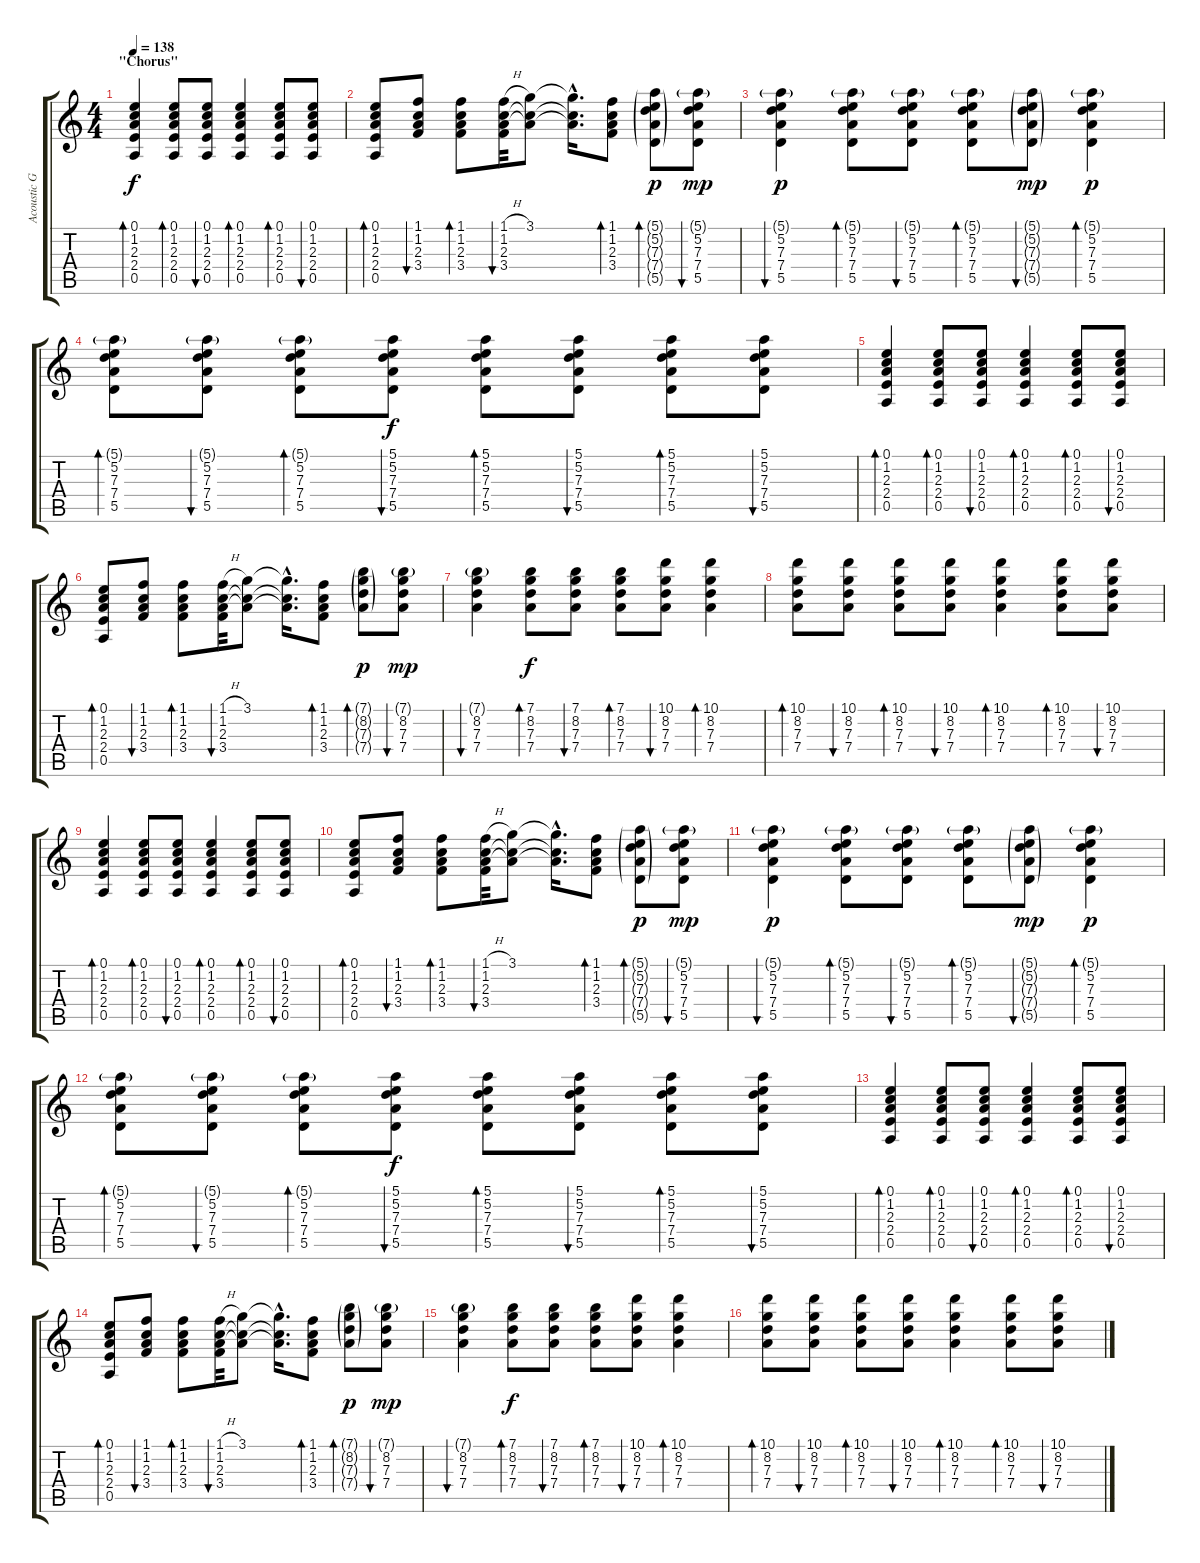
\track ("Acoustic Guitar" "Acoustic G") {instrument acousticguitarsteel}
\staff {score tabs}
\tuning (E4 B3 G3 D3 A2 E2) {hide}
\ts (4 4)
\section ("" "\"Chorus\"")
\tempo 138
\clef g2
\ks c
(0.1 1.2 2.3 2.4 0.5).4{bd 60 dy f volume 10} (0.1 1.2 2.3 2.4 0.5).8{bd 60} (0.1 1.2 2.3 2.4 0.5).8{bu 60} (0.1 1.2 2.3 2.4 0.5).4{bd 60} (0.1 1.2 2.3 2.4 0.5).8{bd 60} (0.1 1.2 2.3 2.4 0.5).8{bu 60} |
(0.1 1.2 2.3 2.4 0.5).8{bd 60} (1.1 1.2 2.3 3.4).8{bu 60} (1.1 1.2 2.3 3.4).8{bd 60} (1.1{h} 1.2 2.3 3.4).32{bu 60} (3.1 1.2{t} 2.3{t}).8 (3.1{hac t} 1.2{hac t} 2.3{hac t}).16{d} (1.1 1.2 2.3 3.4).8{bd 60} (5.1{g} 5.2{g} 7.3{g} 7.4{g} 5.5{g}).8{bd 60 dy p} (5.1{g} 5.2 7.3 7.4 5.5).8{bu 60 dy mp} |
(5.1{g} 5.2 7.3 7.4 5.5).4{bu 60 dy p} (5.1{g} 5.2 7.3 7.4 5.5).8{bd 60} (5.1{g} 5.2 7.3 7.4 5.5).8{bu 60} (5.1{g} 5.2 7.3 7.4 5.5).8{bd 60} (5.1{g} 5.2{g} 7.3{g} 7.4{g} 5.5{g}).8{bu 60 dy mp} (5.1{g} 5.2 7.3 7.4 5.5).4{bd 60 dy p} |
(5.1{g} 5.2 7.3 7.4 5.5).8{bd 60} (5.1{g} 5.2 7.3 7.4 5.5).8{bu 60} (5.1{g} 5.2 7.3 7.4 5.5).8{bd 60} (5.1 5.2 7.3 7.4 5.5).8{bu 60 dy f} (5.1 5.2 7.3 7.4 5.5).8{bd 60} (5.1 5.2 7.3 7.4 5.5).8{bu 60} (5.1 5.2 7.3 7.4 5.5).8{bd 60} (5.1 5.2 7.3 7.4 5.5).8{bu 60} |
(0.1 1.2 2.3 2.4 0.5).4{bd 60} (0.1 1.2 2.3 2.4 0.5).8{bd 60} (0.1 1.2 2.3 2.4 0.5).8{bu 60} (0.1 1.2 2.3 2.4 0.5).4{bd 60} (0.1 1.2 2.3 2.4 0.5).8{bd 60} (0.1 1.2 2.3 2.4 0.5).8{bu 60} |
(0.1 1.2 2.3 2.4 0.5).8{bd 60} (1.1 1.2 2.3 3.4).8{bu 60} (1.1 1.2 2.3 3.4).8{bd 60} (1.1{h} 1.2 2.3 3.4).32{bu 60} (3.1 1.2{t} 2.3{t}).8 (3.1{hac t} 1.2{hac t} 2.3{hac t}).16{d} (1.1 1.2 2.3 3.4).8{bd 60} (7.1{g} 8.2{g} 7.3{g} 7.4{g}).8{bd 60 dy p} (7.1{g} 8.2 7.3 7.4).8{bu 60 dy mp} |
(7.1{g} 8.2 7.3 7.4).4{bu 60} (7.1 8.2 7.3 7.4).8{bd 60 dy f} (7.1 8.2 7.3 7.4).8{bu 60} (7.1 8.2 7.3 7.4).8{bd 60} (10.1 8.2 7.3 7.4).8{bu 60} (10.1 8.2 7.3 7.4).4{bd 60} |
(10.1 8.2 7.3 7.4).8{bd 60} (10.1 8.2 7.3 7.4).8{bu 60} (10.1 8.2 7.3 7.4).8{bd 60} (10.1 8.2 7.3 7.4).8{bu 60} (10.1 8.2 7.3 7.4).4{bd 60} (10.1 8.2 7.3 7.4).8{bd 60} (10.1 8.2 7.3 7.4).8{bu 60} |
(0.1 1.2 2.3 2.4 0.5).4{bd 60} (0.1 1.2 2.3 2.4 0.5).8{bd 60} (0.1 1.2 2.3 2.4 0.5).8{bu 60} (0.1 1.2 2.3 2.4 0.5).4{bd 60} (0.1 1.2 2.3 2.4 0.5).8{bd 60} (0.1 1.2 2.3 2.4 0.5).8{bu 60} |
(0.1 1.2 2.3 2.4 0.5).8{bd 60} (1.1 1.2 2.3 3.4).8{bu 60} (1.1 1.2 2.3 3.4).8{bd 60} (1.1{h} 1.2 2.3 3.4).32{bu 60} (3.1 1.2{t} 2.3{t}).8 (3.1{hac t} 1.2{hac t} 2.3{hac t}).16{d} (1.1 1.2 2.3 3.4).8{bd 60} (5.1{g} 5.2{g} 7.3{g} 7.4{g} 5.5{g}).8{bd 60 dy p} (5.1{g} 5.2 7.3 7.4 5.5).8{bu 60 dy mp} |
(5.1{g} 5.2 7.3 7.4 5.5).4{bu 60 dy p} (5.1{g} 5.2 7.3 7.4 5.5).8{bd 60} (5.1{g} 5.2 7.3 7.4 5.5).8{bu 60} (5.1{g} 5.2 7.3 7.4 5.5).8{bd 60} (5.1{g} 5.2{g} 7.3{g} 7.4{g} 5.5{g}).8{bu 60 dy mp} (5.1{g} 5.2 7.3 7.4 5.5).4{bd 60 dy p} |
(5.1{g} 5.2 7.3 7.4 5.5).8{bd 60} (5.1{g} 5.2 7.3 7.4 5.5).8{bu 60} (5.1{g} 5.2 7.3 7.4 5.5).8{bd 60} (5.1 5.2 7.3 7.4 5.5).8{bu 60 dy f} (5.1 5.2 7.3 7.4 5.5).8{bd 60} (5.1 5.2 7.3 7.4 5.5).8{bu 60} (5.1 5.2 7.3 7.4 5.5).8{bd 60} (5.1 5.2 7.3 7.4 5.5).8{bu 60} |
(0.1 1.2 2.3 2.4 0.5).4{bd 60} (0.1 1.2 2.3 2.4 0.5).8{bd 60} (0.1 1.2 2.3 2.4 0.5).8{bu 60} (0.1 1.2 2.3 2.4 0.5).4{bd 60} (0.1 1.2 2.3 2.4 0.5).8{bd 60} (0.1 1.2 2.3 2.4 0.5).8{bu 60} |
(0.1 1.2 2.3 2.4 0.5).8{bd 60} (1.1 1.2 2.3 3.4).8{bu 60} (1.1 1.2 2.3 3.4).8{bd 60} (1.1{h} 1.2 2.3 3.4).32{bu 60} (3.1 1.2{t} 2.3{t}).8 (3.1{hac t} 1.2{hac t} 2.3{hac t}).16{d} (1.1 1.2 2.3 3.4).8{bd 60} (7.1{g} 8.2{g} 7.3{g} 7.4{g}).8{bd 60 dy p} (7.1{g} 8.2 7.3 7.4).8{bu 60 dy mp} |
(7.1{g} 8.2 7.3 7.4).4{bu 60} (7.1 8.2 7.3 7.4).8{bd 60 dy f} (7.1 8.2 7.3 7.4).8{bu 60} (7.1 8.2 7.3 7.4).8{bd 60} (10.1 8.2 7.3 7.4).8{bu 60} (10.1 8.2 7.3 7.4).4{bd 60} |
(10.1 8.2 7.3 7.4).8{bd 60} (10.1 8.2 7.3 7.4).8{bu 60} (10.1 8.2 7.3 7.4).8{bd 60} (10.1 8.2 7.3 7.4).8{bu 60} (10.1 8.2 7.3 7.4).4{bd 60} (10.1 8.2 7.3 7.4).8{bd 60} (10.1 8.2 7.3 7.4).8{bu 60}
